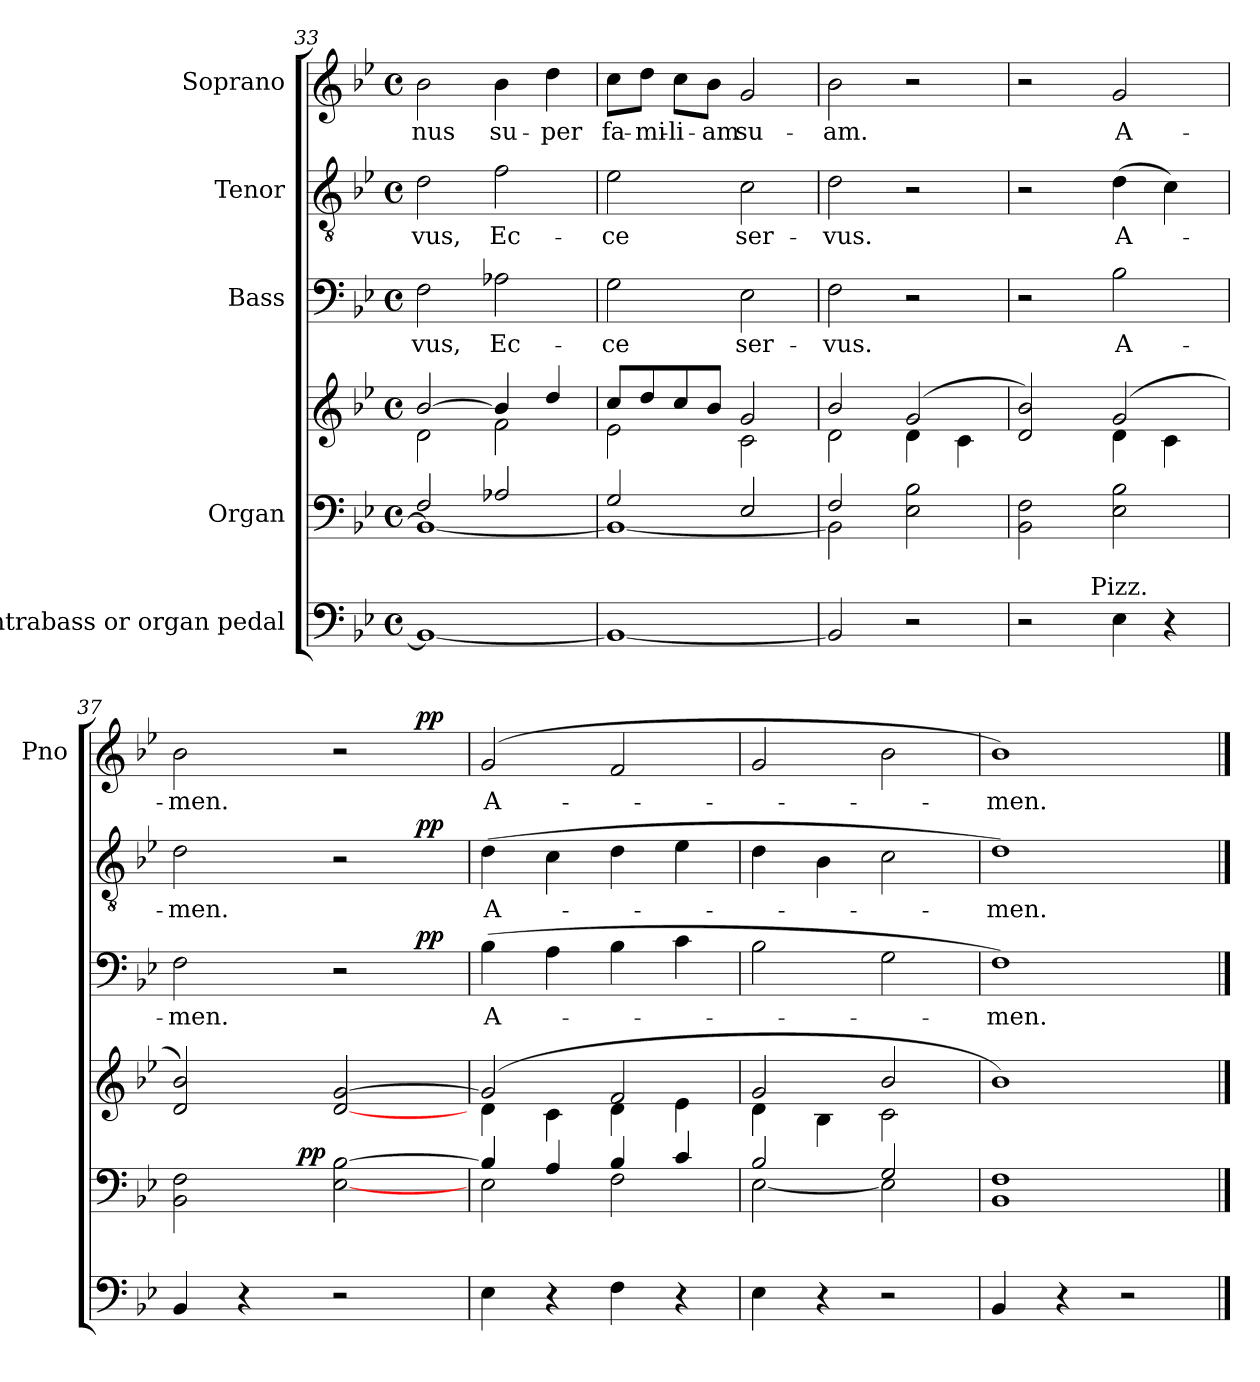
**kern	**kern	**kern	**dynam	**kern	**text	**dynam	**kern	**text	**dynam	**kern	**text	**dynam
*part5	*part4	*part4	*part4	*part3	*part3	*part3	*part2	*part2	*part2	*part1	*part1	*part1
*staff6	*staff5	*staff4	*staff4/5	*staff3	*staff3	*staff3	*staff2	*staff2	*staff2	*staff1	*staff1	*staff1
*I"Contrabass or organ pedal	*I"Organ	*	*	*I"Bass	*	*	*I"Tenor	*	*	*I"Soprano	*	*
*	*	*	*	*	*	*	*	*	*	*I'Pno	*	*
*clefF4	*clefF4	*clefG2	*	*clefF4	*	*	*clefGv2	*	*	*clefG2	*	*
*k[b-e-]	*k[b-e-]	*k[b-e-]	*	*k[b-e-]	*	*	*k[b-e-]	*	*	*k[b-e-]	*	*
*B-:	*B-:	*B-:	*	*B-:	*	*	*B-:	*	*	*B-:	*	*
*M4/4	*M4/4	*M4/4	*	*M4/4	*	*	*M4/4	*	*	*M4/4	*	*
*met(c)	*met(c)	*met(c)	*	*met(c)	*	*	*met(c)	*	*	*met(c)	*	*
=33	=33	=33	=33	=33	=33	=33	=33	=33	=33	=33	=33	=33
*	*^	*^	*	*	*	*	*	*	*	*	*	*
1BB-_	2F/	1BB-_	[>2b-/	2d\	.	2F\	-vus,	.	2d\	-vus,	.	2b-\	-nus	.
.	2A-X/	.	4b-/]	2f\	.	2A-X\	Ec-	.	2f\	Ec-	.	4b-\	su-	.
.	.	.	4dd/	.	.	.	.	.	.	.	.	4dd\	-per	.
!!LO:LB:g=z
=34	=34	=34	=34	=34	=34	=34	=34	=34	=34	=34	=34	=34	=34	=34
1BB-_	2G/	1BB-_	8cc/L	2e-\	.	2G\	-­ce	.	2e-\	-­ce	.	8cc\L	fa-	.
.	.	.	8dd/	.	.	.	.	.	.	.	.	8dd\J	-mi-	.
.	.	.	8cc/	.	.	.	.	.	.	.	.	8cc\L	-li-	.
.	.	.	8b-/J	.	.	.	.	.	.	.	.	8b-\J	-am	.
.	2E-/	.	2g/	2c\	.	2E-\	ser-	.	2c\	ser-	.	2g/	su-	.
=35	=35	=35	=35	=35	=35	=35	=35	=35	=35	=35	=35	=35	=35	=35
2BB-/]	2F/	2BB-\]	2b-/	2d\	.	2F\	-vus.	.	2d\	-vus.	.	2b-\	-am.	.
2r	2E-\ 2B-\	2ryy	(2g/	4d\	.	2r	.	.	2r	.	.	2r	.	.
.	.	.	.	4c\	.	.	.	.	.	.	.	.	.	.
*	*v	*v	*	*	*	*	*	*	*	*	*	*	*	*
=36	=36	=36	=36	=36	=36	=36	=36	=36	=36	=36	=36	=36	=36
*^	*	*	*	*	*	*	*	*	*	*	*	*	*
2r	4..ryy	2BB-\ 2F\	2d/ 2b-/)	2ryy	.	2r	.	.	2r	.	.	2r	.	.
!	!LO:TX:a:t=Pizz.	!	!	!	!	!	!	!	!	!	!	!	!	!
.	2ryy	.	.	.	.	.	.	.	.	.	.	.	.	.
4E-\	.	2E-\ 2B-\	(2g/	4d\	.	2B-\	A-	.	(4d\	A-	.	2g/	A-	.
4r	.	.	.	4c\	.	.	.	.	4c\)	.	.	.	.	.
.	16ryy	.	.	.	.	.	.	.	.	.	.	.	.	.
*v	*v	*	*v	*v	*	*	*	*	*	*	*	*	*	*
=37	=37	=37	=37	=37	=37	=37	=37	=37	=37	=37	=37	=37
*	*^	*	*	*^	*	*	*^	*	*	*^	*	*
4BB-/	2BB-\ 2F\	4ryy	2d/ 2b-/)	.	2F\	2..ryy	-men.	.	2d\	2..ryy	-men.	.	2b-\	2..ryy	-men.	.
4r	.	8ryy	.	.	.	.	.	.	.	.	.	.	.	.	.	.
.	.	32ryy	.	.	.	.	.	.	.	.	.	.	.	.	.	.
!	!	!	!	!LO:DY:a=2	!	!	!	!	!	!	!	!	!	!	!	!
.	.	2ryy	.	pp	.	.	.	.	.	.	.	.	.	.	.	.
2r	[2E-\ [2B-\	.	[2d/ [2g/	.	2r	.	.	.	2r	.	.	.	2r	.	.	.
!	!	!	!	!	!	!	!	!LO:DY:a	!	!	!	!LO:DY:a	!	!	!	!LO:DY:a
.	.	.	.	.	.	8ryy	.	pp	.	8ryy	.	pp	.	8ryy	.	pp
.	.	16.ryy	.	.	.	.	.	.	.	.	.	.	.	.	.	.
*	*	*	*	*	*v	*v	*	*	*	*	*	*	*v	*v	*	*
*	*	*	*	*	*	*	*	*v	*v	*	*	*	*	*
=38	=38	=38	=38	=38	=38	=38	=38	=38	=38	=38	=38	=38	=38
*	*	*	*^	*	*	*	*	*	*	*	*	*	*
4E-\	4B-/]	2E-\	(2g/]	4d\	.	(4B-\	A-	.	(4d\	A-	.	(2g/	A-	.
4r	4A/	.	.	4c\	.	4A\	.	.	4c\	.	.	.	.	.
4F\	4B-/	2F\	2f/	4d\	.	4B-\	.	.	4d\	.	.	2f/	.	.
4r	4c/	.	.	4e-\	.	4c\	.	.	4e-\	.	.	.	.	.
=39	=39	=39	=39	=39	=39	=39	=39	=39	=39	=39	=39	=39	=39	=39
4E-\	2B-/	[<2E-\	2g/	4d\	.	2B-\	.	.	4d\	.	.	2g/	.	.
4r	.	.	.	4B-\	.	.	.	.	4B-\	.	.	.	.	.
2r	2G/	2E-\]	2b-/	2c\	.	2G\	.	.	2c\	.	.	2b-\	.	.
*	*	*	*v	*v	*	*	*	*	*	*	*	*	*	*
=40	=40	=40	=40	=40	=40	=40	=40	=40	=40	=40	=40	=40	=40
4BB-/	1F	1BB-	1b-)	.	1F)	-men.	.	1d)	-men.	.	1b-)	-men.	.
4r	.	.	.	.	.	.	.	.	.	.	.	.	.
2r	.	.	.	.	.	.	.	.	.	.	.	.	.
*	*v	*v	*	*	*	*	*	*	*	*	*	*	*
==	==	==	==	==	==	==	==	==	==	==	==	==
*-	*-	*-	*-	*-	*-	*-	*-	*-	*-	*-	*-	*-
